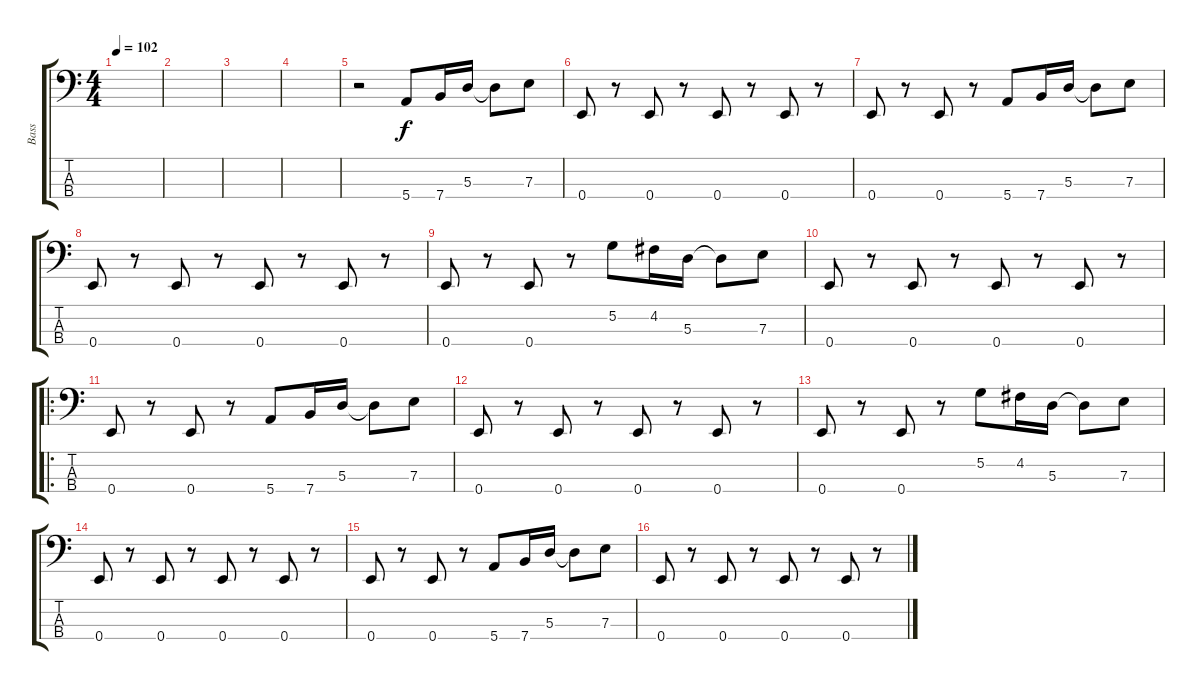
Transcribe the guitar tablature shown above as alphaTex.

\track ("Bass" "Bass") {instrument electricbassfinger}
\staff {score tabs}
\tuning (G2 D2 A1 E1) {hide}
\ts (4 4)
\tempo 102
\clef f4
\ks c
|
|
|
|
r.2 5.4.8 7.4.16 5.3.16 5.3{t}.8 7.3.8 |
0.4.8 r.8 0.4.8 r.8 0.4.8 r.8 0.4.8 r.8 |
0.4.8 r.8 0.4.8 r.8 5.4.8 7.4.16 5.3.16 5.3{t}.8 7.3.8 |
0.4.8 r.8 0.4.8 r.8 0.4.8 r.8 0.4.8 r.8 |
0.4.8 r.8 0.4.8 r.8 5.2.8 4.2.16 5.3.16 5.3{t}.8 7.3.8 |
0.4.8 r.8 0.4.8 r.8 0.4.8 r.8 0.4.8 r.8 |
\ro
0.4.8 r.8 0.4.8 r.8 5.4.8 7.4.16 5.3.16 5.3{t}.8 7.3.8 |
0.4.8 r.8 0.4.8 r.8 0.4.8 r.8 0.4.8 r.8 |
0.4.8 r.8 0.4.8 r.8 5.2.8 4.2.16 5.3.16 5.3{t}.8 7.3.8 |
0.4.8 r.8 0.4.8 r.8 0.4.8 r.8 0.4.8 r.8 |
0.4.8 r.8 0.4.8 r.8 5.4.8 7.4.16 5.3.16 5.3{t}.8 7.3.8 |
0.4.8 r.8 0.4.8 r.8 0.4.8 r.8 0.4.8 r.8
